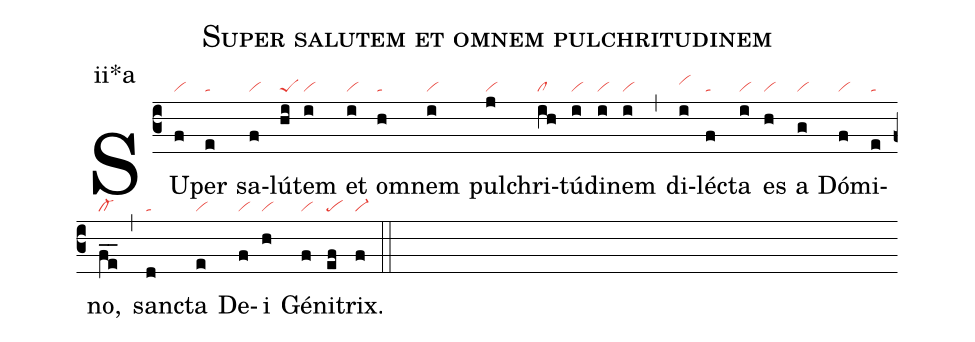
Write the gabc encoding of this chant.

name: Super salutem et omnem pulchritudinem;
annotation: ii*a;
mode: 2;
nabc-lines: 1;
%%
(c3)
SU(f|vi)per(e|ta) sa(f|vi)lú(hi|peS)tem(i|vi) et(i|vi) om(h|ta)nem(i|vi) pul(j|vi)chri(ih|cl)tú(i|vi)di(i|vi)nem(i|vi) (,)
di(i|vihi)léc(f|ta)ta(i|vi) es(h|vi) a(g|vi) Dó(f|vi)mi(e|ta)no,(fe__|cl-) (,)
san(d|ta)cta(e|vi) De(f|vi)i(h|vi) Gé(f|vi)ni(ef|pe)trix.(f|vi-) (::)
